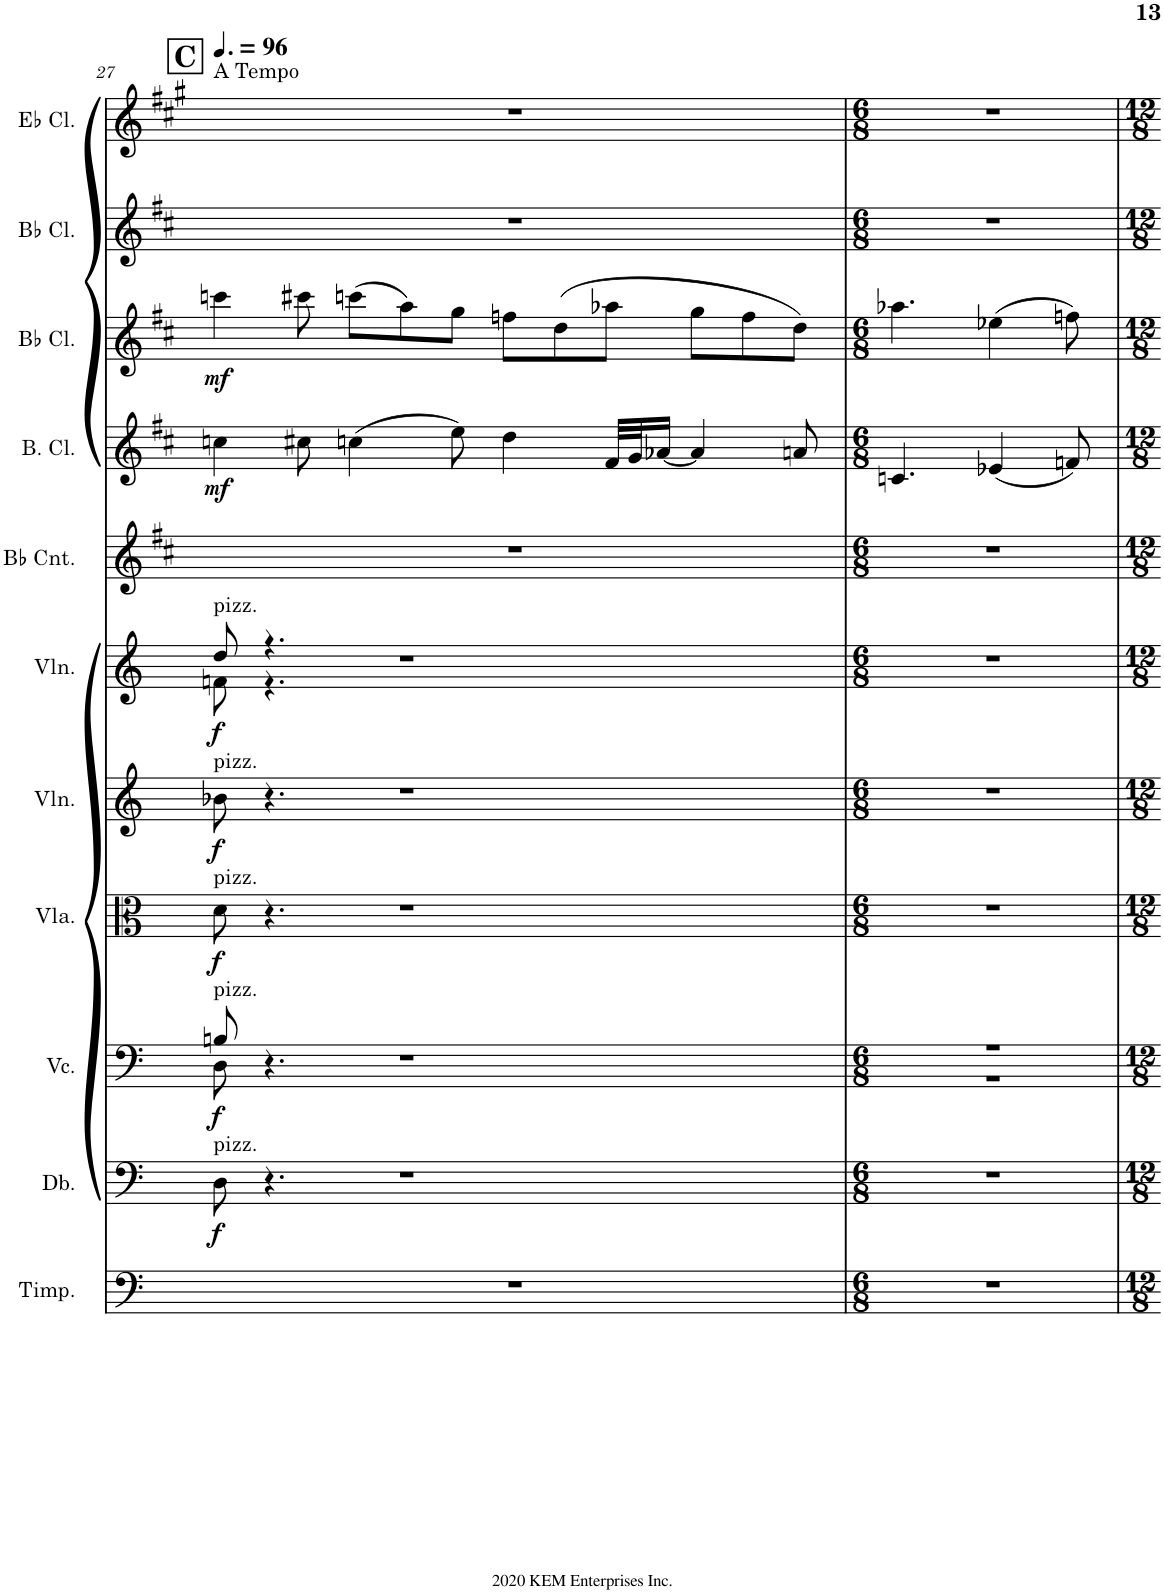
**kern	**kern	**dynam	**kern	**dynam	**kern	**dynam	**kern	**dynam	**kern	**dynam	**kern	**kern	**dynam	**kern	**dynam	**kern	**kern
*part11	*part10	*part10	*part9	*part9	*part8	*part8	*part7	*part7	*part6	*part6	*part5	*part4	*part4	*part3	*part3	*part2	*part1
*staff11	*staff10	*staff10	*staff9	*staff9	*staff8	*staff8	*staff7	*staff7	*staff6	*staff6	*staff5	*staff4	*staff4	*staff3	*staff3	*staff2	*staff1
*I"Timpani	*I"Double Bass	*	*I"Violoncello	*	*I"Viola	*	*I"Violin	*	*I"Violin	*	*I"Bb Cornet	*I"Bass Clarinet	*	*I"Bb Clarinet	*	*I"Bb Clarinet	*I"Bb Clarinet
*I'Timp.	*I'Db.	*	*I'Vc.	*	*I'Vla.	*	*I'Vln.	*	*I'Vln.	*	*I'Bb Cnt.	*I'B. Cl.	*	*I'Bb Cl.	*	*I'Bb Cl.	*I'Bb Cl.
!!LO:PB:g=z
*clefF4	*clefF4	*	*clefF4	*	*clefC3	*	*clefG2	*	*clefG2	*	*clefG2	*clefG2	*	*clefG2	*	*clefG2	*clefG2
*	*Trd7c12	*	*	*	*	*	*	*	*	*	*Trd1c2	*Trd8c14	*	*Trd1c2	*	*Trd1c2	*Trd-2c-3
*k[]	*k[]	*	*k[]	*	*k[]	*	*k[]	*	*k[]	*	*k[f#c#]	*k[f#c#]	*	*k[f#c#]	*	*k[f#c#]	*k[f#c#]
*M12/8	*M12/8	*	*M12/8	*	*M12/8	*	*M12/8	*	*M12/8	*	*M12/8	*M12/8	*	*M12/8	*	*M12/8	*M12/8
*MM144	*MM144	*	*MM144	*	*MM144	*	*MM144	*	*MM144	*	*MM144	*MM144	*	*MM144	*	*MM144	*MM144
!!LO:REH:place=s1:a:B:cj:fs=14:t=C
=27	=27	=27	=27	=27	=27	=27	=27	=27	=27	=27	=27	=27	=27	=27	=27	=27	=27
*	*	*	*^	*	*	*	*	*	*^	*	*	*	*	*	*	*	*
!	!	!	!	!	!	!	!	!	!	!	!	!	!	!	!	!	!	!	!LO:TX:a:t=A Tempo
!	!	!	!	!	!	!	!	!	!	!LO:TX:a:t=pizz.	!	!	!	!	!	!	!	!	!
!	!	!	!	!	!	!	!	!LO:TX:a:t=pizz.	!	!	!	!	!	!	!	!	!	!	!
!	!	!	!	!	!	!LO:TX:a:t=pizz.	!	!	!	!	!	!	!	!	!	!	!	!	!
!	!	!	!LO:TX:a:t=pizz.	!	!	!	!	!	!	!	!	!	!	!	!	!	!	!	!
!	!LO:TX:a:t=pizz.	!	!	!	!	!	!	!	!	!	!	!	!	!	!	!	!	!	!
!	!	!LO:DY:b	!	!	!LO:DY:b	!	!LO:DY:b	!	!LO:DY:b	!	!	!LO:DY:b	!	!	!LO:DY:b	!	!LO:DY:b	!	!
1.r	8D\	f	8Bn/	8D\	f	8d\	f	8b-X\	f	8dd/	8fn\	f	1.r	4ccn\	mf	4cccn\	mf	1.r	1.r
.	4.r	.	4.r	1ryy	.	4.r	.	4.r	.	4.r	4.r	.	.	.	.	.	.	.	.
.	.	.	.	.	.	.	.	.	.	.	.	.	.	8cc#X\	.	8ccc#X\	.	.	.
.	.	.	.	.	.	.	.	.	.	.	.	.	.	(4ccn\	.	(8cccn\L	.	.	.
.	1r	.	1r	.	.	1r	.	1r	.	1r	1ryy	.	.	.	.	8aa\)	.	.	.
.	.	.	.	.	.	.	.	.	.	.	.	.	.	8ee\)	.	8gg\J	.	.	.
.	.	.	.	.	.	.	.	.	.	.	.	.	.	4dd\	.	8ffn\L	.	.	.
.	.	.	.	.	.	.	.	.	.	.	.	.	.	.	.	(8dd\	.	.	.
.	.	.	.	.	.	.	.	.	.	.	.	.	.	32f#/LLL	.	8aa-X\J	.	.	.
.	.	.	.	.	.	.	.	.	.	.	.	.	.	32g/J	.	.	.	.	.
.	.	.	.	.	.	.	.	.	.	.	.	.	.	[16a-X/JJ	.	.	.	.	.
.	.	.	.	4.ryy	.	.	.	.	.	.	.	.	.	4a-/]	.	8gg\L	.	.	.
.	.	.	.	.	.	.	.	.	.	.	.	.	.	.	.	8ff\	.	.	.
.	.	.	.	.	.	.	.	.	.	.	.	.	.	8an/	.	8dd\J)	.	.	.
*	*	*	*	*	*	*	*	*	*	*v	*v	*	*	*	*	*	*	*	*
=28	=28	=28	=28	=28	=28	=28	=28	=28	=28	=28	=28	=28	=28	=28	=28	=28	=28	=28
*M6/8	*M6/8	*	*M6/8	*	*	*M6/8	*	*M6/8	*	*M6/8	*	*M6/8	*M6/8	*	*M6/8	*	*M6/8	*M6/8
2.r	2.r	.	2.r	2.r	.	2.r	.	2.r	.	2.r	.	2.r	4.cn/	.	4.aa-X\	.	2.r	2.r
.	.	.	.	.	.	.	.	.	.	.	.	.	(4e-X/	.	(4ee-X\	.	.	.
.	.	.	.	.	.	.	.	.	.	.	.	.	8fn/)	.	8ffn\)	.	.	.
*	*	*	*v	*v	*	*	*	*	*	*	*	*	*	*	*	*	*	*
=	=	=	=	=	=	=	=	=	=	=	=	=	=	=	=	=	=
*-	*-	*-	*-	*-	*-	*-	*-	*-	*-	*-	*-	*-	*-	*-	*-	*-	*-
